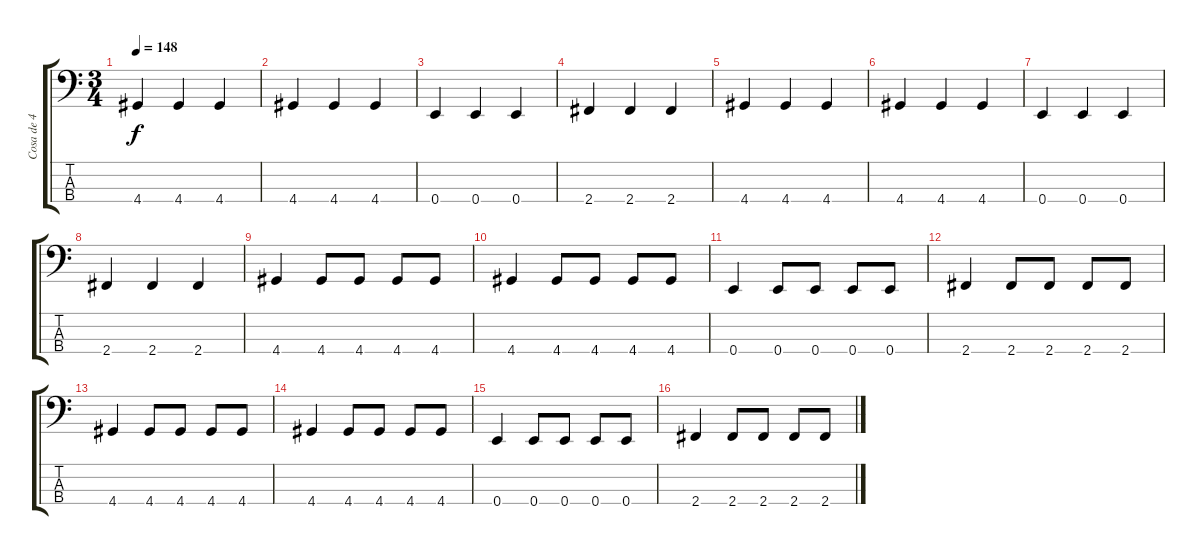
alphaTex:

\track ("Cosa de 4 cuerdas" "Cosa de 4 ") {instrument electricbassfinger}
\staff {score tabs}
\tuning (G2 D2 A1 E1) {hide}
\ts (3 4)
\tempo 148
\clef f4
\ks c
4.4.4{dy f} 4.4.4 4.4.4 |
4.4.4 4.4.4 4.4.4 |
0.4.4 0.4.4 0.4.4 |
2.4.4 2.4.4 2.4.4 |
4.4.4 4.4.4 4.4.4 |
4.4.4 4.4.4 4.4.4 |
0.4.4 0.4.4 0.4.4 |
2.4.4 2.4.4 2.4.4 |
4.4.4 4.4.8 4.4.8 4.4.8 4.4.8 |
4.4.4 4.4.8 4.4.8 4.4.8 4.4.8 |
0.4.4 0.4.8 0.4.8 0.4.8 0.4.8 |
2.4.4 2.4.8 2.4.8 2.4.8 2.4.8 |
4.4.4 4.4.8 4.4.8 4.4.8 4.4.8 |
4.4.4 4.4.8 4.4.8 4.4.8 4.4.8 |
0.4.4 0.4.8 0.4.8 0.4.8 0.4.8 |
2.4.4 2.4.8 2.4.8 2.4.8 2.4.8
